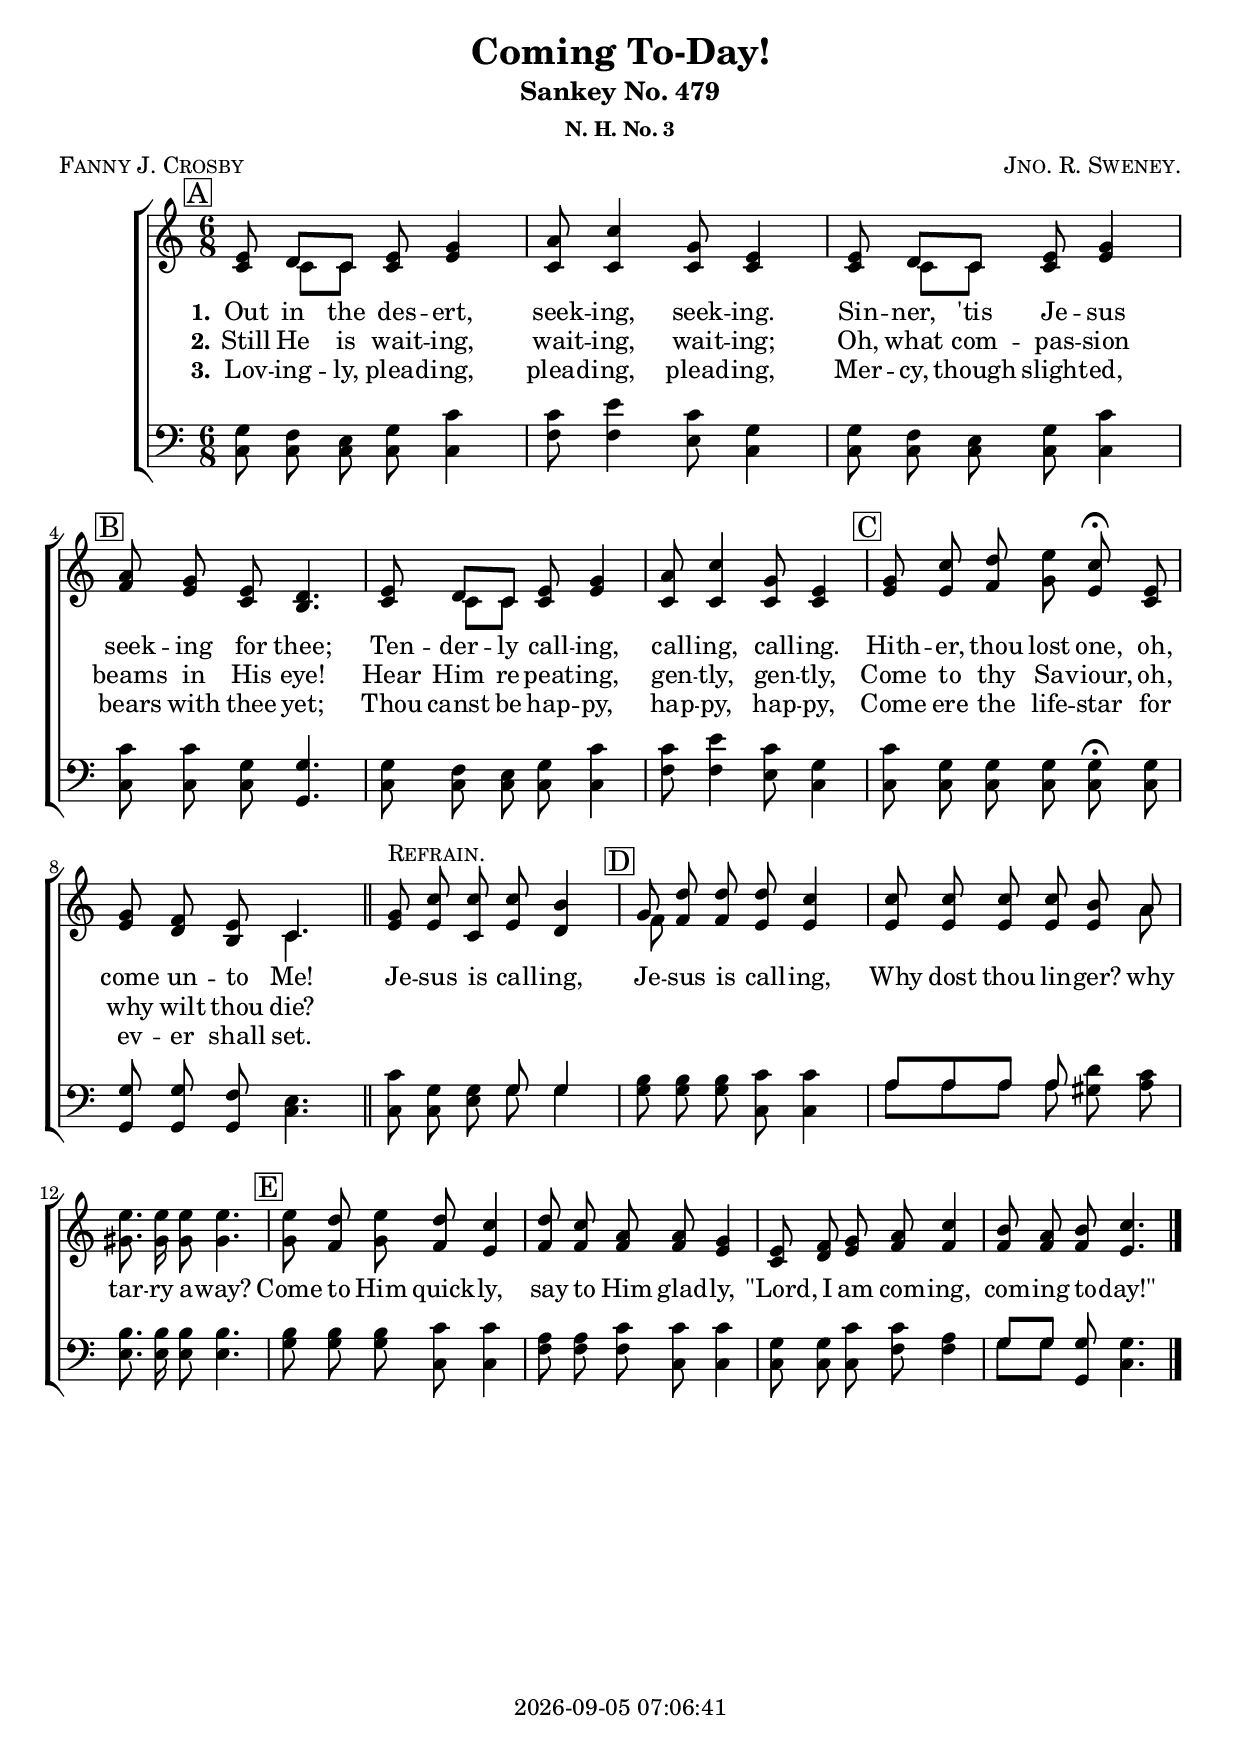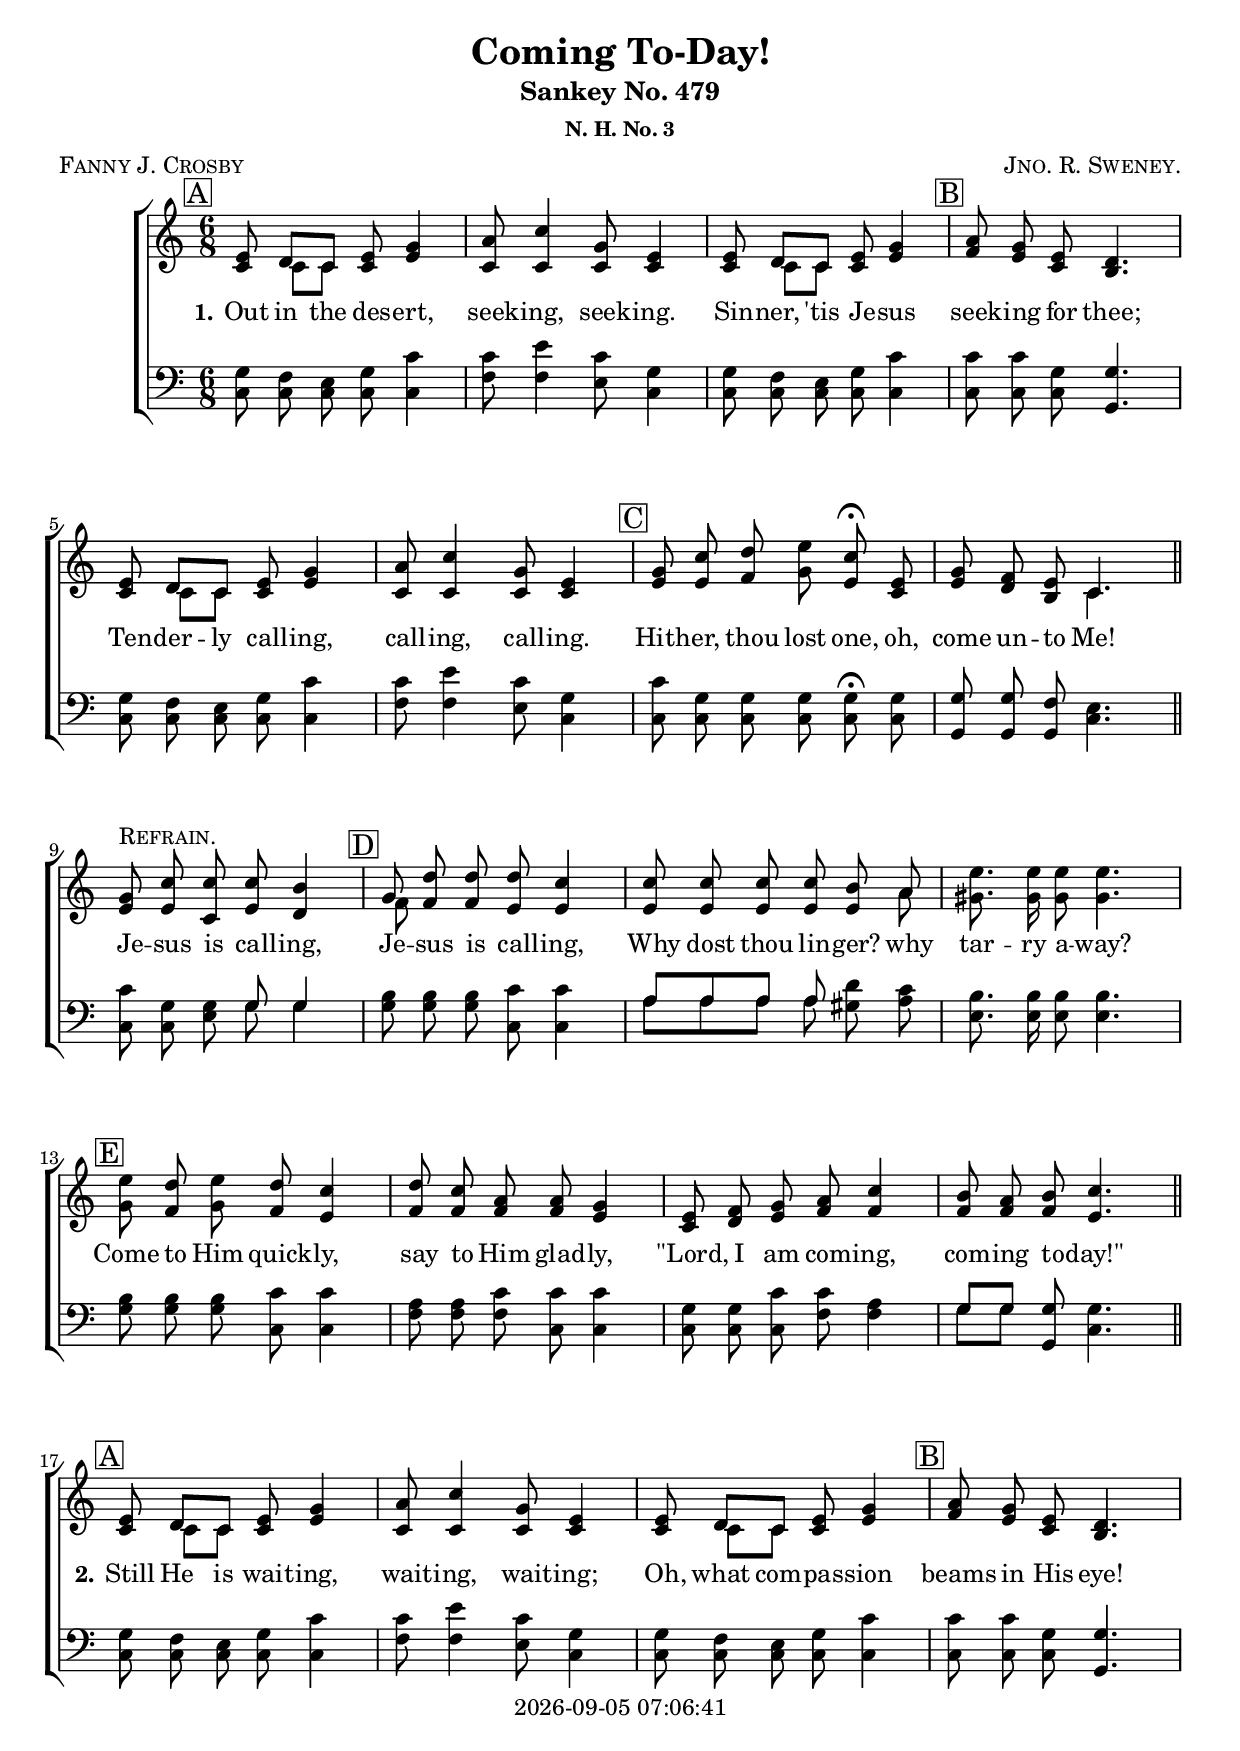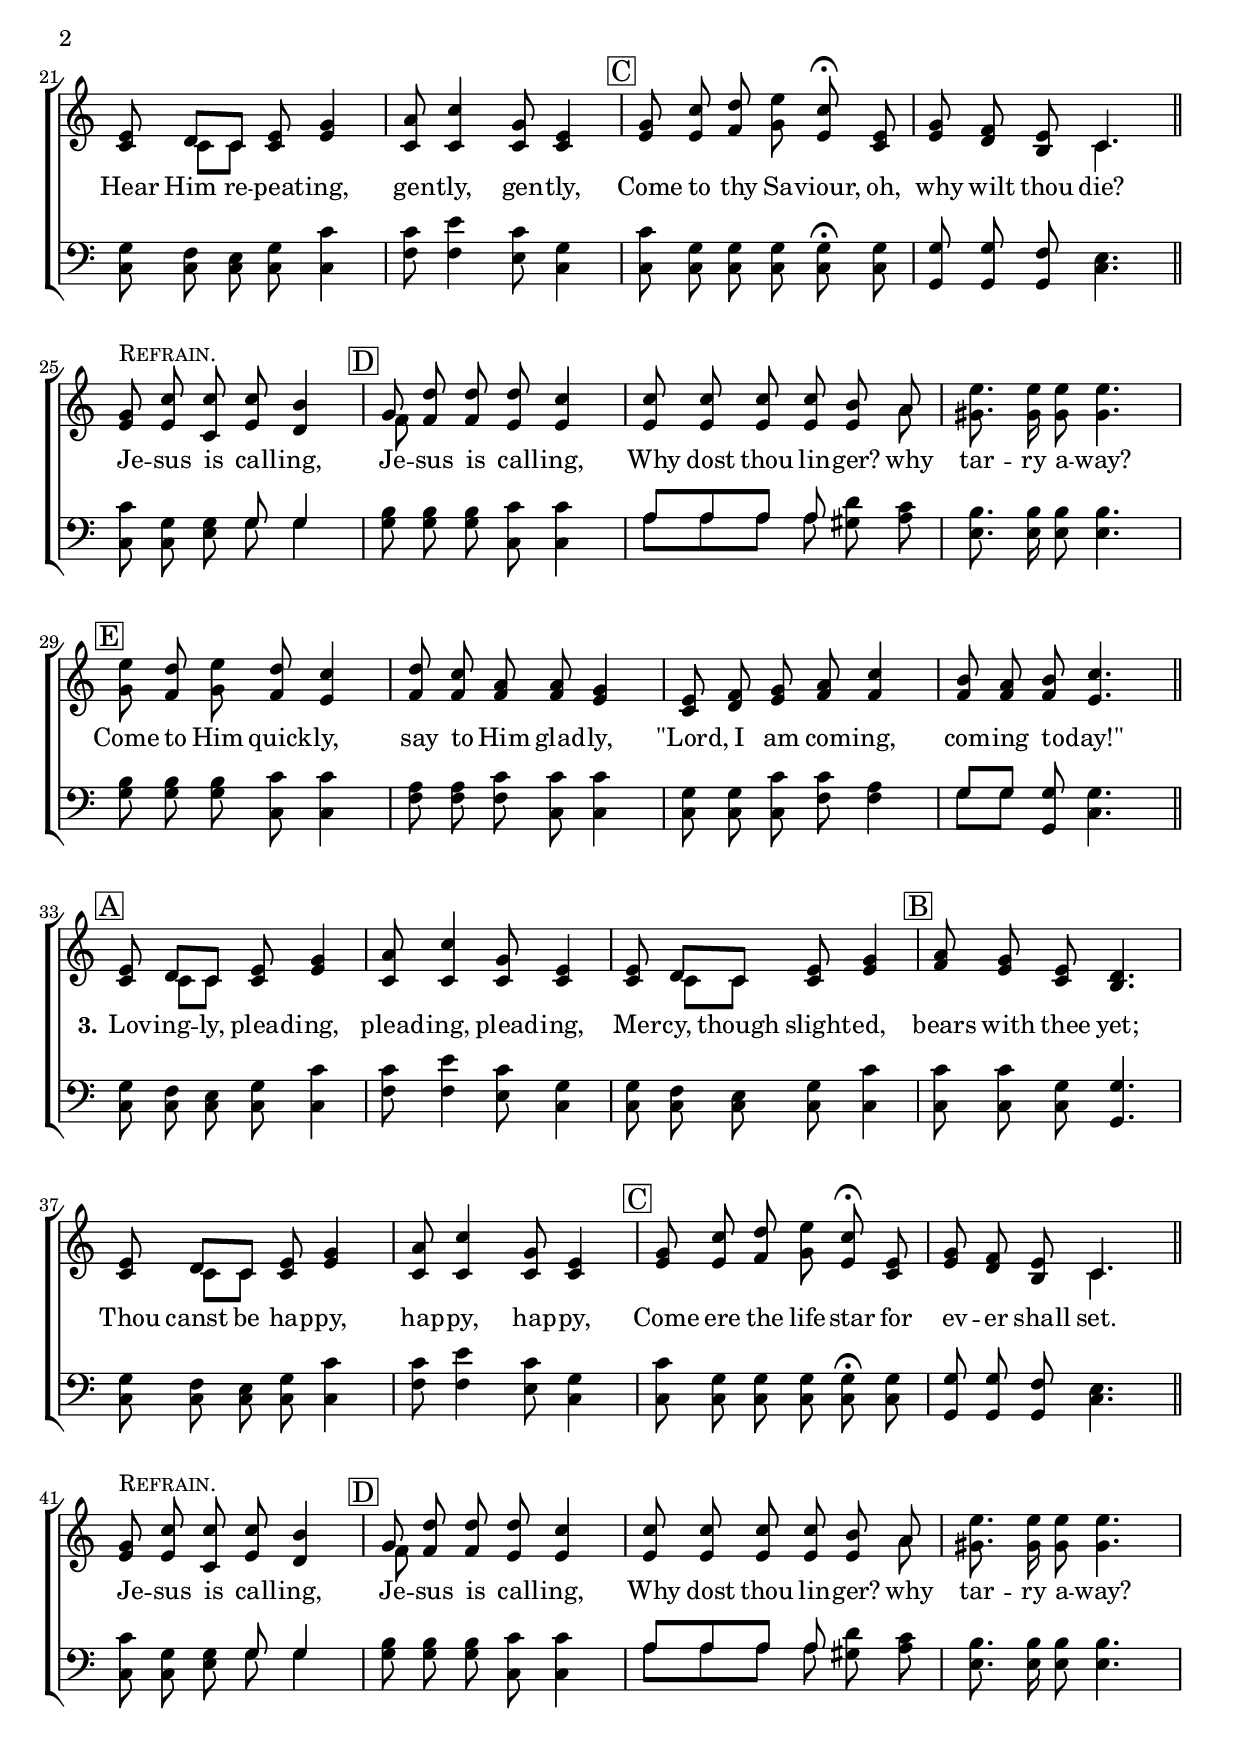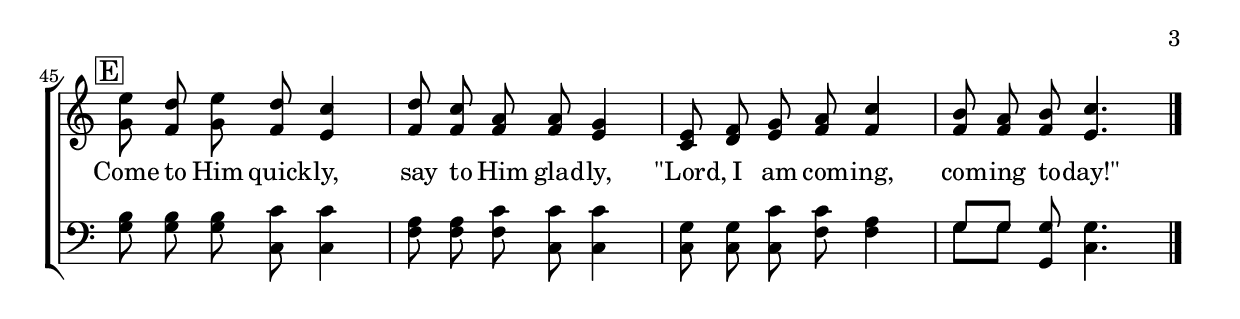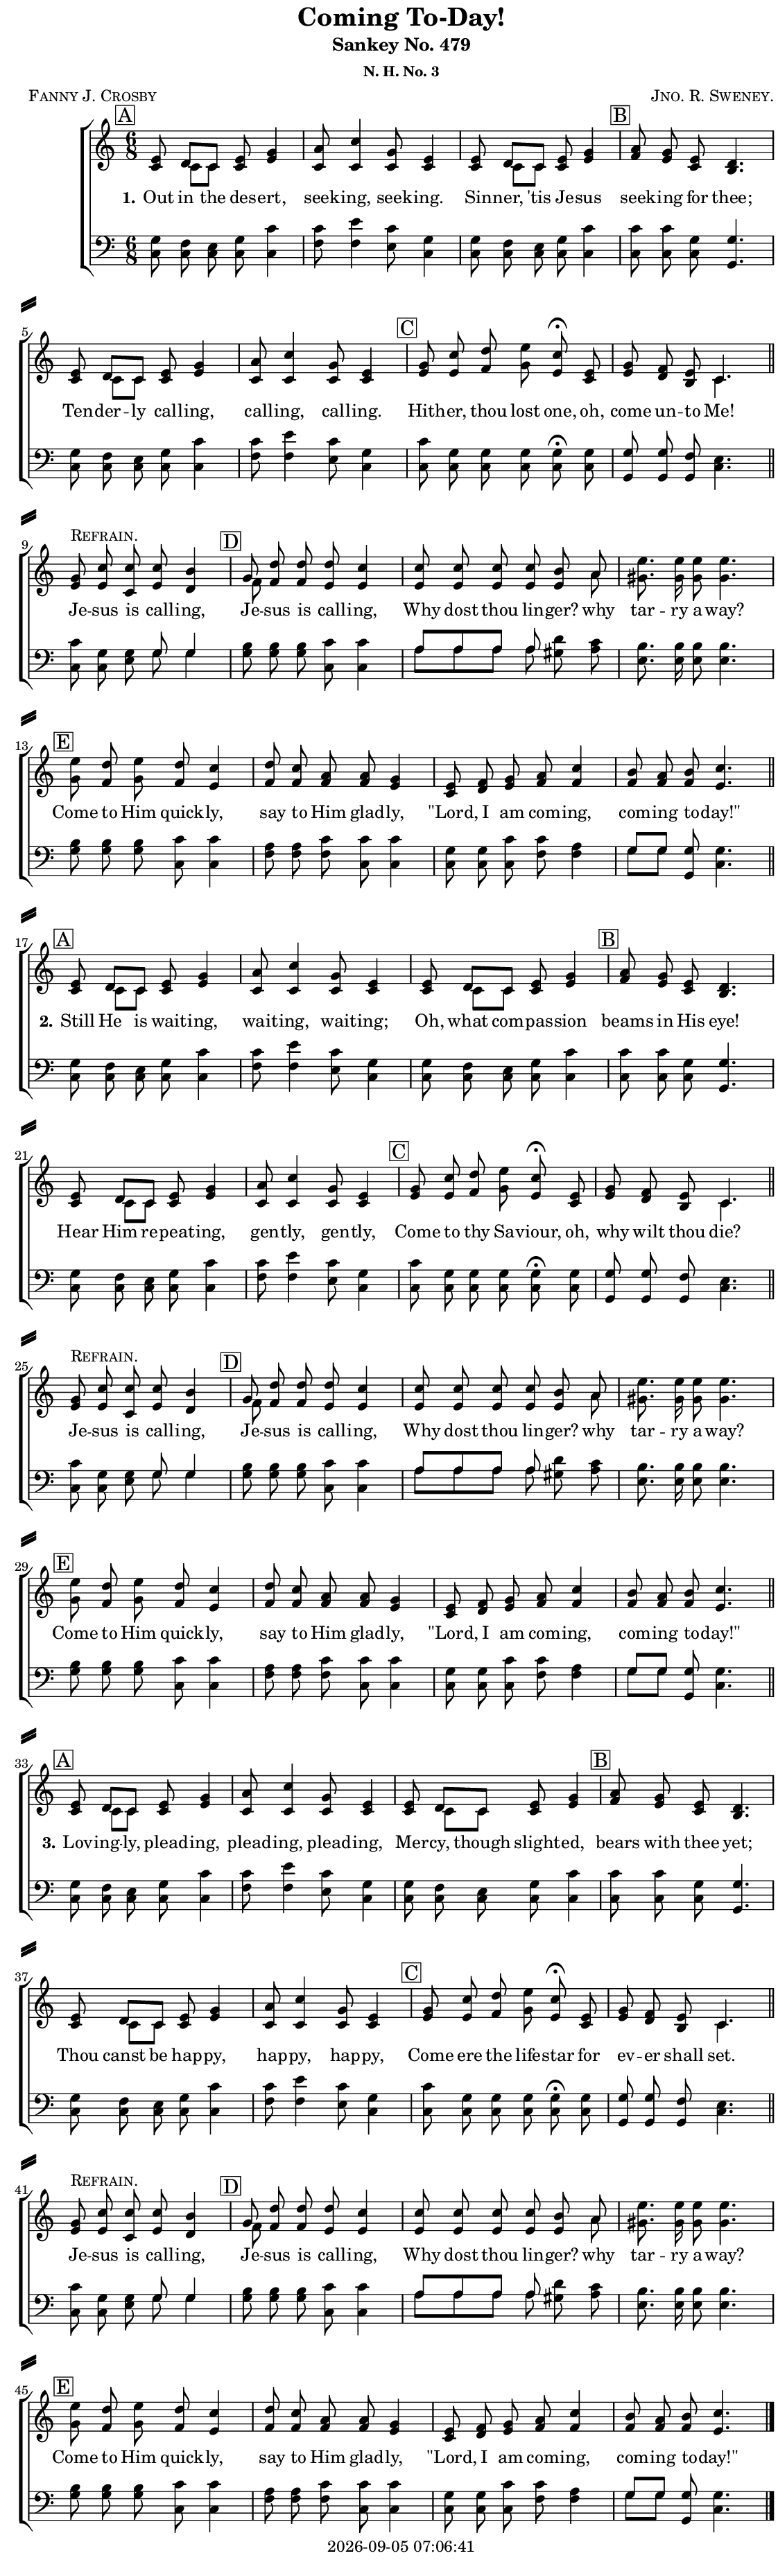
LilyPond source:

\version "2.22.1"

\include "articulate.ly"

today = #(strftime "%Y-%m-%d %H:%M:%S" (localtime (current-time)))

\header {
% centered at top
%  dedication  = "dedication"
  title       = "Coming To-Day!"
  subtitle    = "Sankey No. 479"
  subsubtitle = "N. H. No. 3"
%  instrument  = "instrument"
  
% arrangement of following lines:
%
%  poet    composer
%  meter   arranger
%  piece       opus

  composer    = \markup\smallCaps "Jno. R. Sweney."
%  arranger    = "arranger"
%  opus        = "opus"

  poet        = \markup\smallCaps "Fanny J. Crosby"
%  meter       = \markup\smallCaps "meter"
%  piece       = \markup\smallCaps "piece"

% centered at bottom
% tagline     = "tagline" % default lilypond version
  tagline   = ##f
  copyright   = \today
}

% #(set-global-staff-size 16)

global = {
  \key c \major
  \time 6/8
}

RehearsalTrack = {
% \set Score.currentBarNumber = #5
  \mark \markup { \box "A" } s2.*3
  \mark \markup { \box "B" } s2.*3
  \mark \markup { \box "C" } s2.*3
  \mark \markup { \box "D" } s2.*3
  \mark \markup { \box "E" } s2.*4
}

TempoTrack = {
  \set Score.tempoHideNote = ##t
  \tempo 4=120
}

nl = { \bar "||" \break }

soprano = \relative {
  \autoBeamOff
  e'8 d c e g4 | a8 c4 g8 e4 | 8 d c e g4 |
  a8 g e d4. | e8 d c e g4 | a8 c4 g8 e4 |
  g8 c d e c\fermata e, | g f e c4. \bar "||" | g'8^\markup\smallCaps Refrain. c c c b4 |
  g8 d' d d c4 | 8 8 8 8 b a | e'8. 16 8 4. |
  e8 d e d c4 | d8 c a a g4 | e8 f g a c4 | b8 a b c4. |
}

alto = \relative {
  \autoBeamOff
  c'8 8 8 8 e4 | c8 4 8 4 | 8 8 8 8 e4 |
  f8 e c b4. | c8 8 8 8 e4 | c8 4 8 4 |
  e8 8 f g e\omit\fermata c | e d b c4. | e8 8 c e d4 |
  f8 8 8 e8 4 | 8 8 8 8 8 a | gis8. 16 8 4. |
  g8 f g f e4 | f8 8 8 8 e4 | c8 d e f8 4 | 8 8 8 e4. |
}

tenor = \relative {
  \autoBeamOff
  g8 f e g c4 | 8 e4 c8 g4 | 8 f e g c4 |
  c8 8 g8 4. | 8 f e g c4 | 8 e4 c8 g4 |
  c8 g g g g\fermata g | g g f e4. | c'8 g g g g4 |
  b8 8 8 c8 4 | a8 8 8 8 d c | b8. 16 8 4. |
  b8 8 8 c8 4 | a8 8 c c c4 | g8 8 c c a4 | g8 8 8 4. |
}

bass = \relative {
  \autoBeamOff
  c8 8 8 8 4 | f8 4 e8 c4 | 8 8 8 8 4 |
  c8 8 8 g4. | c8 8 8 8 4 | f8 4 e8 c4 |
  c8 8 8 8 8\omit\fermata 8 | g8 8 8 c4. | 8 8 e g8 4 |
  g8 8 8 c,8 4 | a'8 8 8 8 gis a | e8. 16 8 4. |
  g8 8 8 c,8 4 | f8 8 8 c8 4 | 8 8 8 f8 4 | g8 8 g, c4. |
}

nom  = {   \set ignoreMelismata = ##t }
yesm = { \unset ignoreMelismata       }

chorus = \lyricmode {
  Je -- sus is call -- ing,
  Je -- sus is call -- ing,
  Why dost thou lin -- ger?
  why tar -- ry a -- way?
  Come to Him quick -- ly,
  say to Him glad -- ly,
  "\"Lord," I am com -- ing, com -- ing to -- "day!\""
}

chorusMen = \lyricmode {
}

verses = 3

wordsOne = \lyricmode {
  \set stanza = "1."
  Out in the des -- ert, seek -- ing, seek -- ing.
  Sin -- ner, 'tis Je -- sus seek -- ing for thee;
  Ten -- der -- ly call -- ing, call -- ing, call -- ing.
  Hith -- er, thou lost one, oh, come un -- to Me!
}
  
wordsTwo = \lyricmode {
  \set stanza = "2."
  Still He is wait -- ing, wait -- ing, wait -- ing;
  Oh, what com -- pas -- sion beams in His eye!
  Hear Him re -- peat -- ing, gen -- tly, gen -- tly,
  Come to thy Sa -- viour, oh, why wilt thou die?
}
  
wordsThree = \lyricmode {
  \set stanza = "3."
  Lov -- ing -- ly, plead -- ing, plead -- ing, plead -- ing,
  Mer -- cy, though slight -- ed, bears with thee yet;
  Thou canst be hap -- py, hap -- py, hap -- py,
  Come ere the life -- star for ev -- er shall set.
}
  
wordsMidi = \lyricmode {
  \set stanza = "1."
  "Out " "in " "the " des "ert, " seek "ing, " seek "ing. "
  "\nSin" "ner, " "'tis " Je "sus " seek "ing " "for " "thee; "
  "\nTen" der "ly " call "ing, " call "ing, " call "ing. "
  "\nHith" "er, " "thou " "lost " "one, " "oh, " "come " un "to " "Me! "
  "\nJe" "sus " "is " call "ing, "
  "\nJe" "sus " "is " call "ing, "
  "\nWhy " "dost " "thou " lin "ger? "
  "\nwhy " tar "ry " a "way? "
  "\nCome " "to " "Him " quick "ly, "
  "\nsay " "to " "Him " glad "ly, "
  "\n\"Lord, " "I " "am " com "ing, " com "ing " to "day!\"\n"

  \set stanza = "2."
  "\nStill " "He " "is " wait "ing, " wait "ing, " wait "ing; "
  "\nOh, " "what " com pas "sion " "beams " "in " "His " "eye! "
  "\nHear " "Him " re peat "ing, " gen "tly, " gen "tly, "
  "\nCome " "to " "thy " Sa "viour, " "oh, " "why " "wilt " "thou " "die? "
  "\nJe" "sus " "is " call "ing, "
  "\nJe" "sus " "is " call "ing, "
  "\nWhy " "dost " "thou " lin "ger? "
  "\nwhy " tar "ry " a "way? "
  "\nCome " "to " "Him " quick "ly, "
  "\nsay " "to " "Him " glad "ly, "
  "\n\"Lord, " "I " "am " com "ing, " com "ing " to "day!\"\n"

  \set stanza = "3."
  "\nLov" ing "ly, " plead "ing, " plead "ing, " plead "ing, "
  "\nMer" "cy, " "though " slight "ed, " "bears " "with " "thee " "yet; "
  "\nThou " "canst " "be " hap "py, " hap "py, " hap "py, "
  "\nCome " "ere " "the " life "star " "for " ev "er " "shall " "set. "
  "\nJe" "sus " "is " call "ing, "
  "\nJe" "sus " "is " call "ing, "
  "\nWhy " "dost " "thou " lin "ger? "
  "\nwhy " tar "ry " a "way? "
  "\nCome " "to " "Him " quick "ly, "
  "\nsay " "to " "Him " glad "ly, "
  "\n\"Lord, " "I " "am " com "ing, " com "ing " to "day!\" "
}

wordsMidiMen = \lyricmode {
}

\book {
  \bookOutputSuffix "midi"
  \score {
%    \articulate
        \new ChoirStaff <<
                                % Soprano staff
          \new Staff = soprano
          <<
            \new Voice { \repeat unfold \verses \TempoTrack     }
            \new Voice { \global \repeat unfold \verses \soprano \bar "|." }
            \addlyrics \wordsMidi
          >>
                                % Alto staff
          \new Staff = alto
          <<
            \new Voice { \global \repeat unfold \verses { \alto \nl } \bar "|." }
          >>
                                % Tenor staff
          \new Staff = tenor
          <<
            \clef "treble_8"
            \new Voice { \global \repeat unfold \verses \tenor }
            \addlyrics \wordsMidiMen
          >>
                                % Bass staff
          \new Staff = bass
          <<
            \clef "bass"
            \new Voice { \global \repeat unfold \verses \bass }
          >>
        >>
    \midi {}
  }
}

\book {
  \bookOutputSuffix "repeat"
  \score {
        \new ChoirStaff <<
                                  % Joint soprano/alto staff
          \new Staff = women \with { printPartCombineTexts = ##f }
          <<
            \new Voice \RehearsalTrack
            \new Voice \TempoTrack
            \new NullVoice = "aligner" \soprano
            \new Voice \partCombine #'(2 . 88) { \global \soprano \bar "|." } { \global \alto }
            \new Lyrics \lyricsto "aligner" { \wordsOne \chorus }
            \new Lyrics \lyricsto "aligner"   \wordsTwo
            \new Lyrics \lyricsto "aligner"   \wordsThree
          >>
                                  % Joint tenor/bass staff
          \new Staff = men \with { printPartCombineTexts = ##f }
          <<
            \clef "bass"
            \new Voice \partCombine #'(2 . 88) { \global \tenor } { \global \bass }
            \new NullVoice = alignerT { \tenor }
          >>
          \new Lyrics \with {alignAboveContext = men} \lyricsto alignerT \chorusMen
        >>
    \layout {
      indent = 1.5\cm
      \pointAndClickOff
      \context {
        \Staff \RemoveAllEmptyStaves
      }
    }
  }
}

singlescore = {
        \new ChoirStaff <<
                                  % Joint soprano/alto staff
          \new Staff = women \with { printPartCombineTexts = ##f }
          <<
            \new Voice { \repeat unfold \verses \RehearsalTrack }
            \new Voice { \repeat unfold \verses \TempoTrack }
            \new NullVoice = "aligner" { \repeat unfold \verses \soprano }
            \new Voice \partCombine #'(2 . 88) { \global \repeat unfold \verses \soprano \bar "|." }
                                    { \global \repeat unfold \verses { \alto \nl } \bar "|." }
            \new Lyrics \lyricsto "aligner" { \wordsOne   \chorus
                                              \wordsTwo   \chorus
                                              \wordsThree \chorus
                                            }
          >>
                                  % Joint tenor/bass staff
          \new Staff = men \with { printPartCombineTexts = ##f }
          <<
            \clef "bass"
            \new Voice \partCombine #'(2 . 88) { \global \repeat unfold \verses \tenor }
                                    { \global \repeat unfold \verses \bass }
            \new NullVoice = alignerT { \repeat unfold \verses \tenor }
          >>
          \new Lyrics \with {alignAboveContext = men} \lyricsto alignerT { \repeat unfold \verses \chorusMen }
        >>
}

\book {
  \bookOutputSuffix "single"
  \score {
    \singlescore
    \layout {
      indent = 1.5\cm
      \pointAndClickOff
      \context {
        \Staff \RemoveAllEmptyStaves
      }
    }
  }
}

\book {
  \bookOutputSuffix "singlepage"
  \paper {
    top-margin = 0
    left-margin = 7
    right-margin = 1
    paper-width = 190\mm
    page-breaking = #ly:one-page-breaking
    system-system-spacing.basic-distance = #15
    system-separator-markup = \slashSeparator
  }
  \score {
    \singlescore
    \layout {
      indent = 1.5\cm
      \pointAndClickOff
      \context {
        \Staff \RemoveAllEmptyStaves
      }
    }
  }
}
